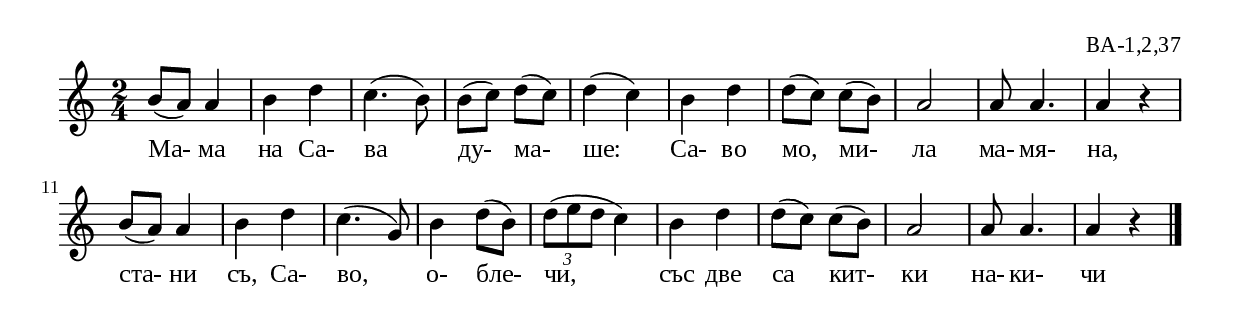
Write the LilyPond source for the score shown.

%{
BA_1_2_37
%}

\include "td-preamble.ly"

\score {
\relative c'' {
%% \tempo 4 = 152
  \time 2/4
  b8( a) a4 | b4 d | c4.( b8) | b8( c) d( c) | d4( c) | b4 d | d8( c) c8( b) | a2 | a8 a4. | a4 r4 | b8( a) a4 | b4 d | c4.( g8) | b4 d8( b) | \times 2/3{d8( [e d]} c4) | b4 d | d8( c) c8( b) | a2 | a8 a4. | a4 r4 
 \bar "|." 
}
\addlyrics { Ма- ма на Са- ва ду- ма- ше: Са- во мо, ми- ла ма- мя- на, ста- ни съ, Са- во, о- бле- чи, със две са кит- ки на- ки- чи }
%
\layout {
  indent = #0
  line-width = 190\mm
  ragged-right=##f
}
%
\midi { 
	\context {
		\Score
		tempoWholesPerMinute = #(ly:make-moment 152 4)
		}
	}
}
%
\header{
  opus = "ВА-1,2,37"
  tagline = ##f
}


